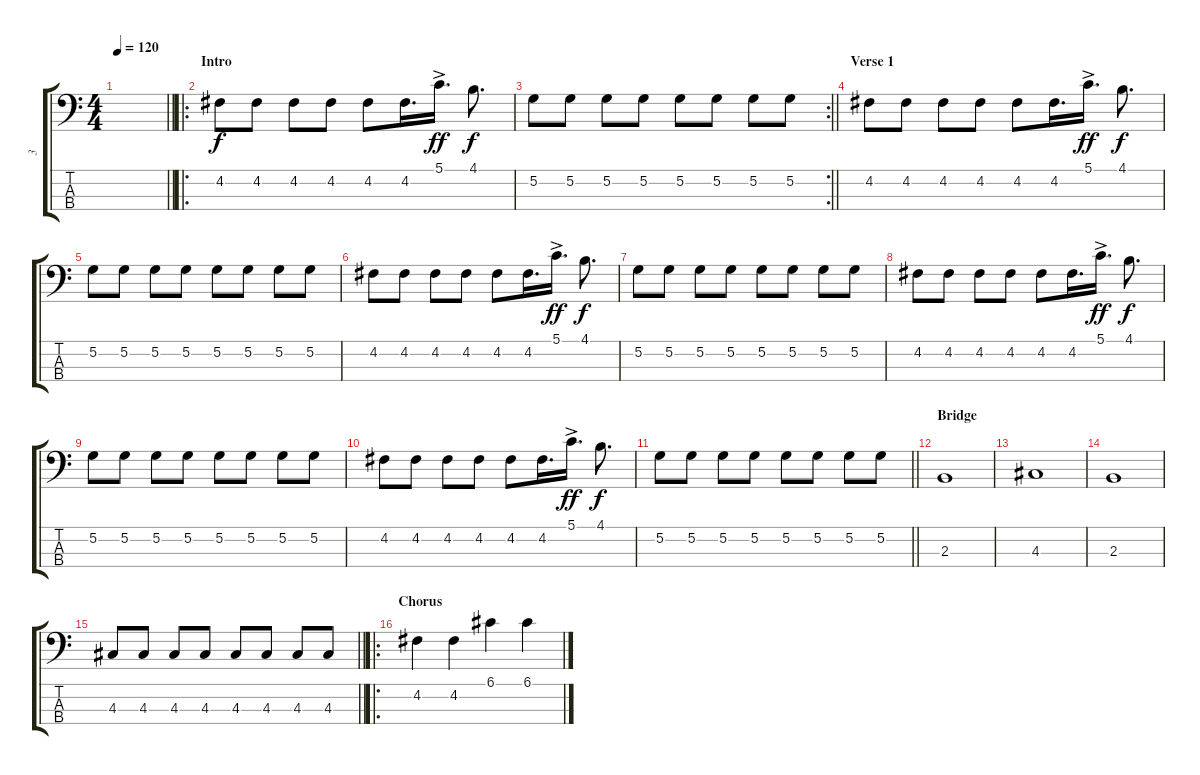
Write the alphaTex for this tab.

\track ("3" "3") {instrument electricbassfinger}
\staff {score tabs}
\tuning (G2 D2 A1 E1) {hide}
\ts (4 4)
\tempo 120
\clef f4
\barLineRight lightlight
\ks c
|
\ro
\section ("" "Intro")
4.2.8 4.2.8 4.2.8 4.2.8 4.2.8 4.2.16{d} 5.1{ac}.16{d dy ff} 4.1.8{d dy f} |
\rc 2
\barLineRight lightlight
5.2.8 5.2.8 5.2.8 5.2.8 5.2.8 5.2.8 5.2.8 5.2.8 |
\section ("" "Verse 1")
4.2.8 4.2.8 4.2.8 4.2.8 4.2.8 4.2.16{d} 5.1{ac}.16{d dy ff} 4.1.8{d dy f} |
5.2.8 5.2.8 5.2.8 5.2.8 5.2.8 5.2.8 5.2.8 5.2.8 |
4.2.8 4.2.8 4.2.8 4.2.8 4.2.8 4.2.16{d} 5.1{ac}.16{d dy ff} 4.1.8{d dy f} |
5.2.8 5.2.8 5.2.8 5.2.8 5.2.8 5.2.8 5.2.8 5.2.8 |
4.2.8 4.2.8 4.2.8 4.2.8 4.2.8 4.2.16{d} 5.1{ac}.16{d dy ff} 4.1.8{d dy f} |
5.2.8 5.2.8 5.2.8 5.2.8 5.2.8 5.2.8 5.2.8 5.2.8 |
4.2.8 4.2.8 4.2.8 4.2.8 4.2.8 4.2.16{d} 5.1{ac}.16{d dy ff} 4.1.8{d dy f} |
\barLineRight lightlight
5.2.8 5.2.8 5.2.8 5.2.8 5.2.8 5.2.8 5.2.8 5.2.8 |
\section ("" "Bridge")
2.3.1 |
4.3.1 |
2.3.1 |
\barLineRight lightlight
4.3.8 4.3.8 4.3.8 4.3.8 4.3.8 4.3.8 4.3.8 4.3.8 |
\ro
\section ("" "Chorus")
4.2.4 4.2.4 6.1.4 6.1.4
